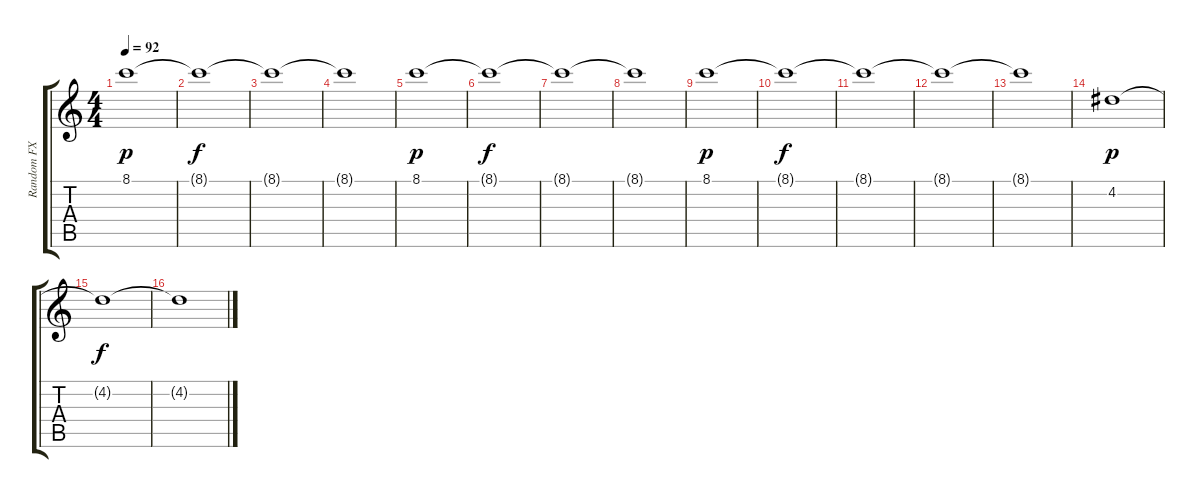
\track ("Random FX" "Random FX") {instrument acousticguitarnylon}
\staff {score tabs}
\tuning (E4 B3 G3 D3 A2 D2) {hide}
\ts (4 4)
\tempo 92
\clef g2
\ks c
8.1.1{dy p instrument pad2warm} |
8.1{t}.1{dy f} |
8.1{t}.1 |
8.1{t}.1 |
8.1.1{dy p instrument pad2warm} |
8.1{t}.1{dy f} |
8.1{t}.1 |
8.1{t}.1 |
8.1.1{dy p instrument pad2warm} |
8.1{t}.1{dy f} |
8.1{t}.1 |
8.1{t}.1 |
8.1{t}.1 |
4.2.1{dy p instrument pad4choir} |
4.2{t}.1{dy f} |
4.2{t}.1
